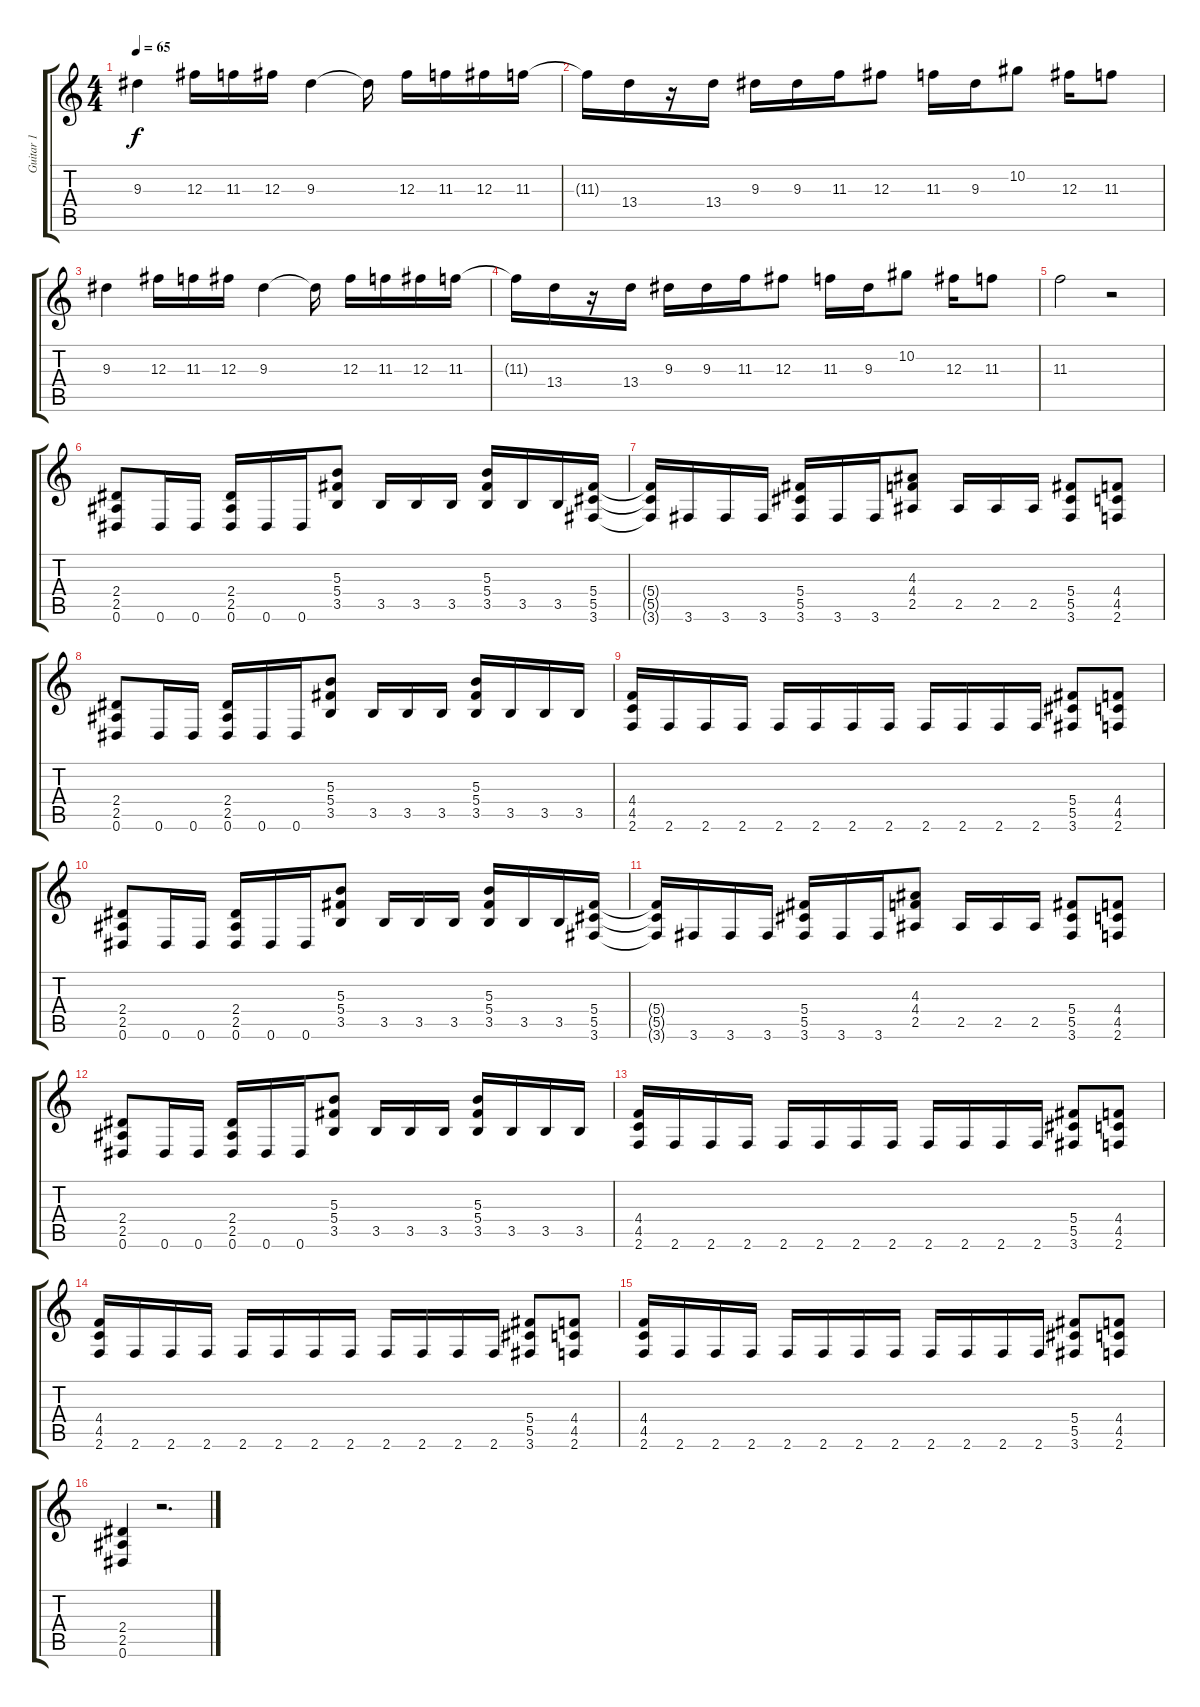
\track ("Guitar 1" "Guitar 1") {instrument distortionguitar}
\staff {score tabs}
\tuning (Eb4 Bb3 Gb3 Db3 Ab2 Eb2) {hide}
\ts (4 4)
\tempo 65
\clef g2
\ks c
9.3.4{dy f volume 14 instrument distortionguitar} 12.3.16 11.3.16 12.3.16 9.3.4 9.3{t}.16 12.3.16 11.3.16 12.3.16 11.3.16 |
11.3{t}.16 13.4.16 r.16 13.4.16 9.3.16 9.3.16 11.3.16 12.3.8 11.3.16 9.3.16 10.2.8 12.3.16 11.3.8 |
9.3.4 12.3.16 11.3.16 12.3.16 9.3.4 9.3{t}.16 12.3.16 11.3.16 12.3.16 11.3.16 |
11.3{t}.16 13.4.16 r.16 13.4.16 9.3.16 9.3.16 11.3.16 12.3.8 11.3.16 9.3.16 10.2.8 12.3.16 11.3.8 |
11.3.2 r.2 |
(2.4 2.5 0.6).8 0.6.16 0.6.16 (2.4 2.5 0.6).16 0.6.16 0.6.16 (5.3 5.4 3.5).8 3.5.16 3.5.16 3.5.16 (5.3 5.4 3.5).16 3.5.16 3.5.16 (5.4 5.5 3.6).16 |
(5.4{t} 5.5{t} 3.6{t}).16 3.6.16 3.6.16 3.6.16 (5.4 5.5 3.6).16 3.6.16 3.6.16 (4.3 4.4 2.5).8 2.5.16 2.5.16 2.5.16 (5.4 5.5 3.6).8 (4.4 4.5 2.6).8 |
(2.4 2.5 0.6).8 0.6.16 0.6.16 (2.4 2.5 0.6).16 0.6.16 0.6.16 (5.3 5.4 3.5).8 3.5.16 3.5.16 3.5.16 (5.3 5.4 3.5).16 3.5.16 3.5.16 3.5.16 |
(4.4 4.5 2.6).16 2.6.16 2.6.16 2.6.16 2.6.16 2.6.16 2.6.16 2.6.16 2.6.16 2.6.16 2.6.16 2.6.16 (5.4 5.5 3.6).8 (4.4 4.5 2.6).8 |
(2.4 2.5 0.6).8 0.6.16 0.6.16 (2.4 2.5 0.6).16 0.6.16 0.6.16 (5.3 5.4 3.5).8 3.5.16 3.5.16 3.5.16 (5.3 5.4 3.5).16 3.5.16 3.5.16 (5.4 5.5 3.6).16 |
(5.4{t} 5.5{t} 3.6{t}).16 3.6.16 3.6.16 3.6.16 (5.4 5.5 3.6).16 3.6.16 3.6.16 (4.3 4.4 2.5).8 2.5.16 2.5.16 2.5.16 (5.4 5.5 3.6).8 (4.4 4.5 2.6).8 |
(2.4 2.5 0.6).8 0.6.16 0.6.16 (2.4 2.5 0.6).16 0.6.16 0.6.16 (5.3 5.4 3.5).8 3.5.16 3.5.16 3.5.16 (5.3 5.4 3.5).16 3.5.16 3.5.16 3.5.16 |
(4.4 4.5 2.6).16 2.6.16 2.6.16 2.6.16 2.6.16 2.6.16 2.6.16 2.6.16 2.6.16 2.6.16 2.6.16 2.6.16 (5.4 5.5 3.6).8 (4.4 4.5 2.6).8 |
(4.4 4.5 2.6).16 2.6.16 2.6.16 2.6.16 2.6.16 2.6.16 2.6.16 2.6.16 2.6.16 2.6.16 2.6.16 2.6.16 (5.4 5.5 3.6).8 (4.4 4.5 2.6).8 |
(4.4 4.5 2.6).16 2.6.16 2.6.16 2.6.16 2.6.16 2.6.16 2.6.16 2.6.16 2.6.16 2.6.16 2.6.16 2.6.16 (5.4 5.5 3.6).8 (4.4 4.5 2.6).8 |
(2.4 2.5 0.6).4 r.2{d}
